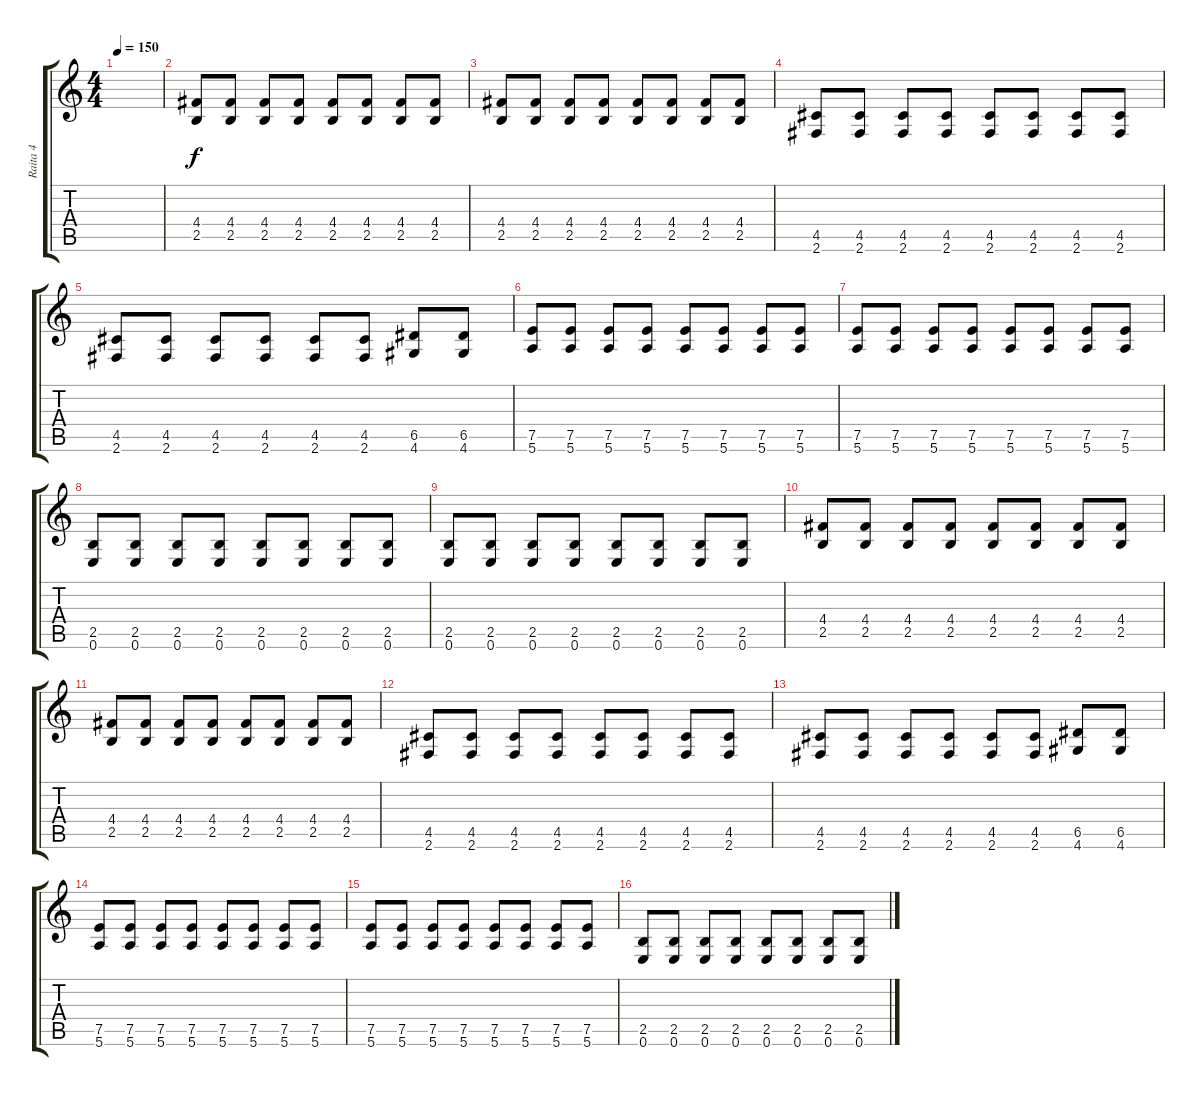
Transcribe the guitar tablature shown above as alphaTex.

\track ("Raita 4" "Raita 4") {instrument electricguitarmuted}
\staff {score tabs}
\tuning (E4 B3 G3 D3 A2 E2) {hide}
\ts (4 4)
\tempo 150
\clef g2
\ks c
|
(4.4 2.5).8 (4.4 2.5).8 (4.4 2.5).8 (4.4 2.5).8 (4.4 2.5).8 (4.4 2.5).8 (4.4 2.5).8 (4.4 2.5).8 |
(4.4 2.5).8 (4.4 2.5).8 (4.4 2.5).8 (4.4 2.5).8 (4.4 2.5).8 (4.4 2.5).8 (4.4 2.5).8 (4.4 2.5).8 |
(4.5 2.6).8 (4.5 2.6).8 (4.5 2.6).8 (4.5 2.6).8 (4.5 2.6).8 (4.5 2.6).8 (4.5 2.6).8 (4.5 2.6).8 |
(4.5 2.6).8 (4.5 2.6).8 (4.5 2.6).8 (4.5 2.6).8 (4.5 2.6).8 (4.5 2.6).8 (6.5 4.6).8 (6.5 4.6).8 |
(7.5 5.6).8 (7.5 5.6).8 (7.5 5.6).8 (7.5 5.6).8 (7.5 5.6).8 (7.5 5.6).8 (7.5 5.6).8 (7.5 5.6).8 |
(7.5 5.6).8 (7.5 5.6).8 (7.5 5.6).8 (7.5 5.6).8 (7.5 5.6).8 (7.5 5.6).8 (7.5 5.6).8 (7.5 5.6).8 |
(2.5 0.6).8 (2.5 0.6).8 (2.5 0.6).8 (2.5 0.6).8 (2.5 0.6).8 (2.5 0.6).8 (2.5 0.6).8 (2.5 0.6).8 |
(2.5 0.6).8 (2.5 0.6).8 (2.5 0.6).8 (2.5 0.6).8 (2.5 0.6).8 (2.5 0.6).8 (2.5 0.6).8 (2.5 0.6).8 |
(4.4 2.5).8 (4.4 2.5).8 (4.4 2.5).8 (4.4 2.5).8 (4.4 2.5).8 (4.4 2.5).8 (4.4 2.5).8 (4.4 2.5).8 |
(4.4 2.5).8 (4.4 2.5).8 (4.4 2.5).8 (4.4 2.5).8 (4.4 2.5).8 (4.4 2.5).8 (4.4 2.5).8 (4.4 2.5).8 |
(4.5 2.6).8 (4.5 2.6).8 (4.5 2.6).8 (4.5 2.6).8 (4.5 2.6).8 (4.5 2.6).8 (4.5 2.6).8 (4.5 2.6).8 |
(4.5 2.6).8 (4.5 2.6).8 (4.5 2.6).8 (4.5 2.6).8 (4.5 2.6).8 (4.5 2.6).8 (6.5 4.6).8 (6.5 4.6).8 |
(7.5 5.6).8 (7.5 5.6).8 (7.5 5.6).8 (7.5 5.6).8 (7.5 5.6).8 (7.5 5.6).8 (7.5 5.6).8 (7.5 5.6).8 |
(7.5 5.6).8 (7.5 5.6).8 (7.5 5.6).8 (7.5 5.6).8 (7.5 5.6).8 (7.5 5.6).8 (7.5 5.6).8 (7.5 5.6).8 |
(2.5 0.6).8 (2.5 0.6).8 (2.5 0.6).8 (2.5 0.6).8 (2.5 0.6).8 (2.5 0.6).8 (2.5 0.6).8 (2.5 0.6).8
